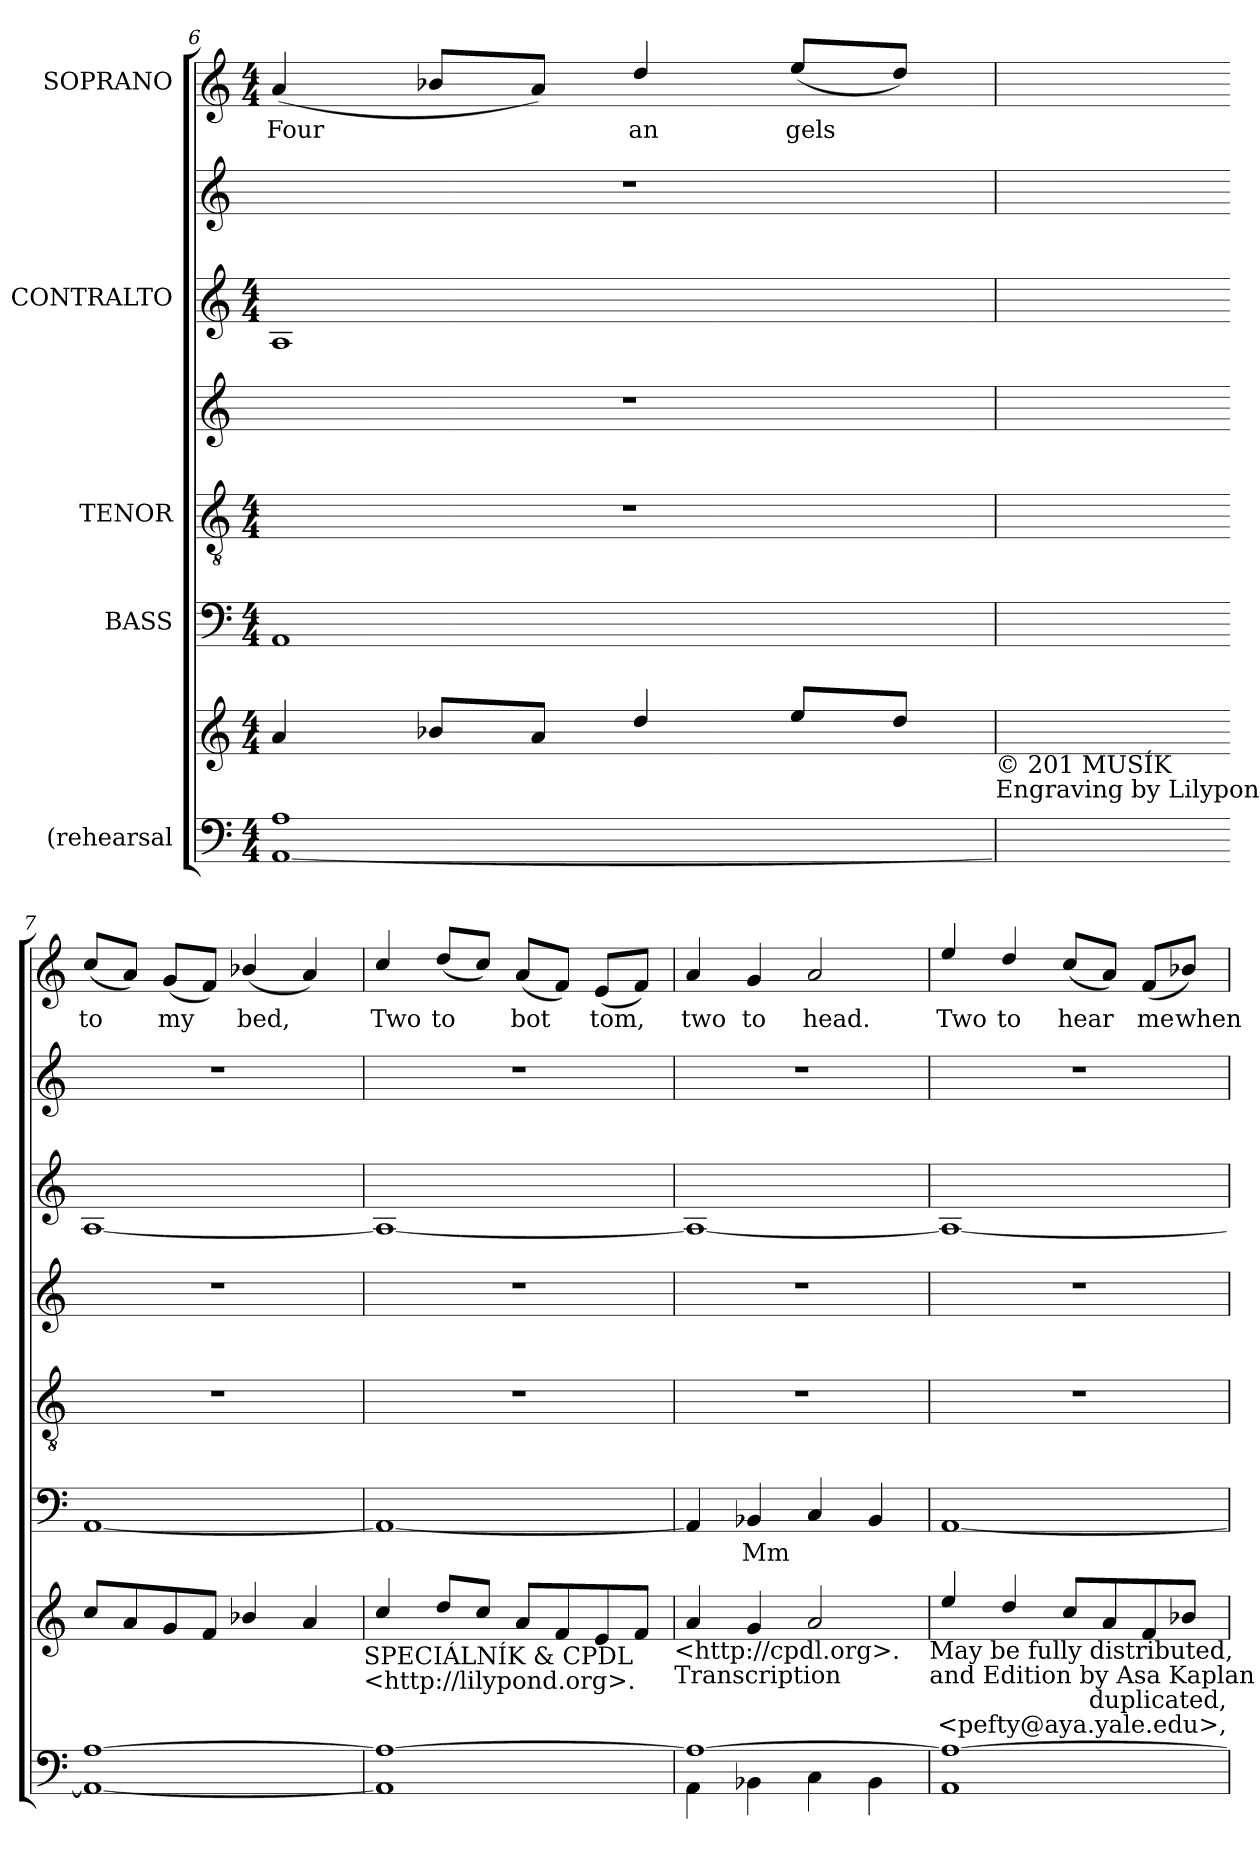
**kern	**kern	**kern	**text	**kern	**kern	**kern	**kern	**kern	**text
*part7	*part7	*part6	*part6	*part5	*part4	*part3	*part2	*part1	*part1
*staff8	*staff7	*staff6	*staff6	*staff5	*staff4	*staff3	*staff2	*staff1	*staff1
*I"(rehearsal	*	*I"BASS	*	*I"TENOR	*	*I"CONTRALTO	*	*I"SOPRANO	*
!!LO:LB:g=z
*clefF4	*clefG2	*clefF4	*	*clefGv2	*clefG2	*clefG2	*clefG2	*clefG2	*
*k[]	*k[]	*k[]	*	*k[]	*k[]	*k[]	*k[]	*k[]	*
*C:	*C:	*C:	*	*C:	*C:	*C:	*C:	*C:	*
*M4/4	*M4/4	*M4/4	*	*M4/4	*	*M4/4	*	*M4/4	*
=6	=6	=6	=6	=6	=6	=6	=6	=6	=6
!	!	!	!	!	!	!	!	!	!LO:LY:b
[<1AA 1A	4a/	1AA	.	1r	1r	1A	1r	(<4a/	Four
.	8b-X/L	.	.	.	.	.	.	8b-X/L	.
.	8a/J	.	.	.	.	.	.	8a/J)	.
!	!	!	!	!	!	!	!	!	!LO:LY:b
.	4dd/	.	.	.	.	.	.	4dd/	an
!	!	!	!	!	!	!	!	!	!LO:LY:b
.	8ee/L	.	.	.	.	.	.	(<8ee/L	gels
.	8dd/J	.	.	.	.	.	.	8dd/J)	.
!	!LO:TX:b:t=© 201 MUSÍK	!	!	!	!	!	!	!	!
!	!LO:TX:b:t=Engraving by Lilypond	!	!	!	!	!	!	!	!
=7	=7	=7	=7	=7	=7	=7	=7	=7	=7
!	!	!	!	!	!	!	!	!	!LO:LY:b
1AA_ [>1A	8cc/L	[<1AA	.	1r	1r	[<1A	1r	(<8cc/L	to
.	8a/	.	.	.	.	.	.	8a/J)	.
!	!	!	!	!	!	!	!	!	!LO:LY:b
.	8g/	.	.	.	.	.	.	(<8g/L	my
.	8f/J	.	.	.	.	.	.	8f/J)	.
!	!	!	!	!	!	!	!	!	!LO:LY:b
.	4b-X/	.	.	.	.	.	.	(<4b-X/	bed,
.	4a/	.	.	.	.	.	.	4a/)	.
!	!LO:TX:b:t=SPECIÁLNÍK & CPDL	!	!	!	!	!	!	!	!
!	!LO:TX:b:t=<http&colon;//lilypond.org>.	!	!	!	!	!	!	!	!
=8	=8	=8	=8	=8	=8	=8	=8	=8	=8
!	!	!	!	!	!	!	!	!	!LO:LY:b
1AA] 1A_	4cc/	1AA_	.	1r	1r	1A_	1r	4cc/	Two
!	!	!	!	!	!	!	!	!	!LO:LY:b
.	8dd/L	.	.	.	.	.	.	(<8dd/L	to
.	8cc/J	.	.	.	.	.	.	8cc/J)	.
!	!	!	!	!	!	!	!	!	!LO:LY:b
.	8a/L	.	.	.	.	.	.	(<8a/L	bot
.	8f/	.	.	.	.	.	.	8f/J)	.
!	!	!	!	!	!	!	!	!	!LO:LY:b
.	8e/	.	.	.	.	.	.	(<8e/L	tom,
.	8f/J	.	.	.	.	.	.	8f/J)	.
!	!LO:TX:b:t=<http&colon;//cpdl.org>.	!	!	!	!	!	!	!	!
!	!LO:TX:b:t=Transcription	!	!	!	!	!	!	!	!
=9	=9	=9	=9	=9	=9	=9	=9	=9	=9
*^	*	*	*	*	*	*	*	*	*
!	!	!	!	!	!	!	!	!	!	!LO:LY:b
1A_	4AA\	4a/	4AA/]	.	1r	1r	1A_	1r	4a/	two
!	!	!	!	!LO:LY:b	!	!	!	!	!	!LO:LY:b
.	4BB-X\	4g/	4BB-X/	Mm	.	.	.	.	4g/	to
!	!	!	!	!	!	!	!	!	!	!LO:LY:b
.	4C\	2a/	4C/	.	.	.	.	.	2a/	head.
.	4BB-\	.	4BB-/	.	.	.	.	.	.	.
!	!	!LO:TX:b:t=May be fully distributed,	!	!	!	!	!	!	!	!
!	!	!LO:TX:b:t=and Edition by Asa Kaplan	!	!	!	!	!	!	!	!
=10	=10	=10	=10	=10	=10	=10	=10	=10	=10	=10
!	!	!	!	!	!	!	!	!	!	!LO:LY:b
*v	*v	*	*	*	*	*	*	*	*	*
1AA 1A_	4ee/	[<1AA	.	1r	1r	1A_	1r	4ee/	Two
!	!	!	!	!	!	!	!	!	!LO:LY:b
.	4dd/	.	.	.	.	.	.	4dd/	to
!	!	!	!	!	!	!	!	!	!LO:LY:b
.	8cc/L	.	.	.	.	.	.	(<8cc/L	hear
.	8a/	.	.	.	.	.	.	8a/J)	.
!	!	!	!	!	!	!	!	!	!LO:LY:b
.	8f/	.	.	.	.	.	.	(<8f/L	me
!	!	!	!	!	!	!	!	!	!LO:LY:b
.	8b-X/J	.	.	.	.	.	.	8b-X/J)	when
!	!LO:TX:b:t=duplicated,	!	!	!	!	!	!	!	!
!	!LO:TX:b:t=<pefty@aya.yale.edu>,	!	!	!	!	!	!	!	!
=	=	=	=	=	=	=	=	=	=
*-	*-	*-	*-	*-	*-	*-	*-	*-	*-
